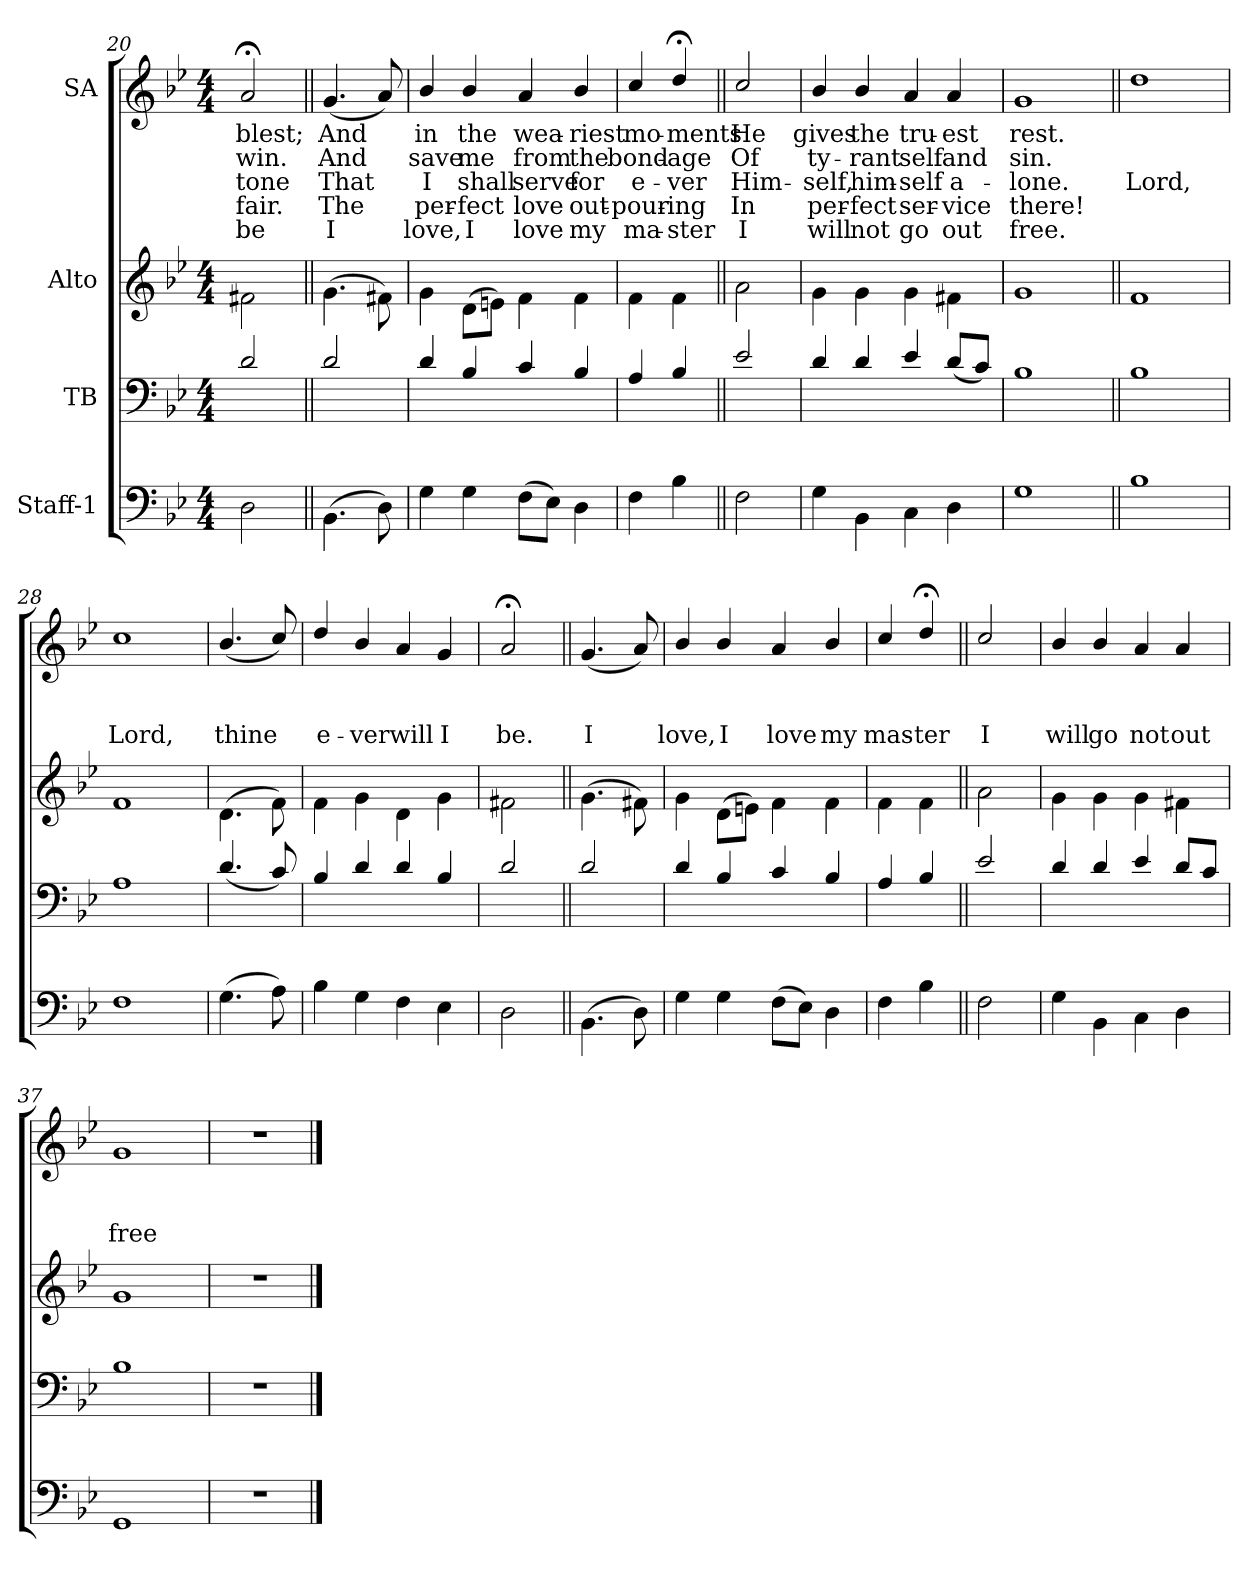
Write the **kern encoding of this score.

**kern	**kern	**kern	**kern	**text	**text	**text	**text	**text
*part4	*part3	*part2	*part1	*part1	*part1	*part1	*part1	*part1
*staff4	*staff3	*staff2	*staff1	*staff1	*staff1	*staff1	*staff1	*staff1
*I"Staff-1	*I"TB	*I"Alto	*I"SA	*	*	*	*	*
*clefF4	*clefF4	*clefG2	*clefG2	*	*	*	*	*
*k[b-e-]	*k[b-e-]	*k[b-e-]	*k[b-e-]	*	*	*	*	*
*B-:	*B-:	*B-:	*B-:	*	*	*	*	*
*M4/4	*M4/4	*M4/4	*M4/4	*	*	*	*	*
=20	=20	=20	=20	=20	=20	=20	=20	=20
!	!	!	!	!LO:LY:b	!LO:LY:b	!LO:LY:b	!LO:LY:b	!LO:LY:b
2D\	2d/	2f#X\	2a;/	blest;	win.	tone	fair.	be
=21||	=21||	=21||	=21||	=21||	=21||	=21||	=21||	=21||
!	!	!	!	!LO:LY:b	!LO:LY:b	!LO:LY:b	!LO:LY:b	!LO:LY:b
(>4.BB-\	2d/	(>4.g\	(<4.g/	And	And	That	The	I
8D\)	.	8f#X\)	8a/)	.	.	.	.	.
!!LO:LB:g=z
=22	=22	=22	=22	=22	=22	=22	=22	=22
!	!	!	!	!LO:LY:b	!LO:LY:b	!LO:LY:b	!LO:LY:b	!LO:LY:b
4G\	4d/	4g\	4b-/	in	save	I	per-	love,
!	!	!	!	!LO:LY:b	!LO:LY:b	!LO:LY:b	!LO:LY:b	!LO:LY:b
4G\	4B-/	(<8d\L	4b-/	the	me	shall	-fect	I
.	.	8en\J)	.	.	.	.	.	.
!	!	!	!	!LO:LY:b	!LO:LY:b	!LO:LY:b	!LO:LY:b	!LO:LY:b
(>8F\L	4c/	4f\	4a/	wea-	from	serve	love	love
8E-\J)	.	.	.	.	.	.	.	.
!	!	!	!	!LO:LY:b	!LO:LY:b	!LO:LY:b	!LO:LY:b	!LO:LY:b
4D\	4B-/	4f\	4b-/	-riest	the	for	out-	my
=23	=23	=23	=23	=23	=23	=23	=23	=23
!	!	!	!	!LO:LY:b	!LO:LY:b	!LO:LY:b	!LO:LY:b	!LO:LY:b
4F\	4A/	4f\	4cc/	mo-	bond-	e-	-pour-	ma-
!	!	!	!	!LO:LY:b	!LO:LY:b	!LO:LY:b	!LO:LY:b	!LO:LY:b
4B-\	4B-/	4f\	4dd;</	-ments	-age	-ver	-ing	-ster
=24||	=24||	=24||	=24||	=24||	=24||	=24||	=24||	=24||
!	!	!	!	!LO:LY:b	!LO:LY:b	!LO:LY:b	!LO:LY:b	!LO:LY:b
2F\	2e-/	2a\	2cc/	He	Of	Him-	In	I
=25	=25	=25	=25	=25	=25	=25	=25	=25
!	!	!	!	!LO:LY:b	!LO:LY:b	!LO:LY:b	!LO:LY:b	!LO:LY:b
4G\	4d/	4g\	4b-/	gives	ty-	-self,	per-	will
!	!	!	!	!LO:LY:b	!LO:LY:b	!LO:LY:b	!LO:LY:b	!LO:LY:b
4BB-\	4d/	4g\	4b-/	the	-rant	him-	-fect	not
!	!	!	!	!LO:LY:b	!LO:LY:b	!LO:LY:b	!LO:LY:b	!LO:LY:b
4C\	4e-/	4g\	4a/	tru-	self	-self	ser-	go
!	!	!	!	!LO:LY:b	!LO:LY:b	!LO:LY:b	!LO:LY:b	!LO:LY:b
4D\	(>8d/L	4f#X\	4a/	-est	and	a-	-vice	out
.	8c/J)	.	.	.	.	.	.	.
=26	=26	=26	=26	=26	=26	=26	=26	=26
!	!	!	!	!LO:LY:b	!LO:LY:b	!LO:LY:b	!LO:LY:b	!LO:LY:b
1G	1B-	1g	1g	rest.	sin.	-lone.	there!	free.
=27||	=27||	=27||	=27||	=27||	=27||	=27||	=27||	=27||
!	!	!	!	!	!	!LO:LY:b	!	!
1B-	1B-	1f	1dd	.	.	Lord,	.	.
=28	=28	=28	=28	=28	=28	=28	=28	=28
!	!	!	!	!	!	!LO:LY:b	!	!
1F	1A	1f	1cc	.	.	Lord,	.	.
=29	=29	=29	=29	=29	=29	=29	=29	=29
!	!	!	!	!	!	!LO:LY:b	!	!
(>4.G\	(<4.d/	(>4.d\	(<4.b-/	.	.	thine	.	.
8A\)	8c/)	8f\)	8cc/)	.	.	.	.	.
!!LO:PB:g=z
=30	=30	=30	=30	=30	=30	=30	=30	=30
!	!	!	!	!	!	!LO:LY:b	!	!
4B-\	4B-/	4f\	4dd/	.	.	e-	.	.
!	!	!	!	!	!	!LO:LY:b	!	!
4G\	4d/	4g\	4b-/	.	.	-ver	.	.
!	!	!	!	!	!	!LO:LY:b	!	!
4F\	4d/	4d\	4a/	.	.	will	.	.
!	!	!	!	!	!	!LO:LY:b	!	!
4E-\	4B-/	4g\	4g/	.	.	I	.	.
=31	=31	=31	=31	=31	=31	=31	=31	=31
!	!	!	!	!	!	!LO:LY:b	!	!
2D\	2d/	2f#X\	2a;/	.	.	be.	.	.
=32||	=32||	=32||	=32||	=32||	=32||	=32||	=32||	=32||
!	!	!	!	!	!	!LO:LY:b	!	!
(>4.BB-\	2d/	(>4.g\	(<4.g/	.	.	I	.	.
8D\)	.	8f#X\)	8a/)	.	.	.	.	.
=33	=33	=33	=33	=33	=33	=33	=33	=33
!	!	!	!	!	!	!LO:LY:b	!	!
4G\	4d/	4g\	4b-/	.	.	love,	.	.
!	!	!	!	!	!	!LO:LY:b	!	!
4G\	4B-/	(<8d\L	4b-/	.	.	I	.	.
.	.	8en\J)	.	.	.	.	.	.
!	!	!	!	!	!	!LO:LY:b	!	!
(>8F\L	4c/	4f\	4a/	.	.	love	.	.
8E-\J)	.	.	.	.	.	.	.	.
!	!	!	!	!	!	!LO:LY:b	!	!
4D\	4B-/	4f\	4b-/	.	.	my	.	.
=34	=34	=34	=34	=34	=34	=34	=34	=34
!	!	!	!	!	!	!LO:LY:b	!	!
4F\	4A/	4f\	4cc/	.	.	mas-	.	.
!	!	!	!	!	!	!LO:LY:b	!	!
4B-\	4B-/	4f\	4dd;</	.	.	-ter	.	.
=35||	=35||	=35||	=35||	=35||	=35||	=35||	=35||	=35||
!	!	!	!	!	!	!LO:LY:b	!	!
2F\	2e-/	2a\	2cc/	.	.	I	.	.
=36	=36	=36	=36	=36	=36	=36	=36	=36
!	!	!	!	!	!	!LO:LY:b	!	!
4G\	4d/	4g\	4b-/	.	.	will	.	.
!	!	!	!	!	!	!LO:LY:b	!	!
4BB-\	4d/	4g\	4b-/	.	.	go	.	.
!	!	!	!	!	!	!LO:LY:b	!	!
4C\	4e-/	4g\	4a/	.	.	not	.	.
!	!	!	!	!	!	!LO:LY:b	!	!
4D\	8d/L	4f#X\	4a/	.	.	out	.	.
.	8c/J	.	.	.	.	.	.	.
=37	=37	=37	=37	=37	=37	=37	=37	=37
!	!	!	!	!	!	!LO:LY:b	!	!
1GG	1B-	1g	1g	.	.	free	.	.
!!LO:LB:g=z
=38	=38	=38	=38	=38	=38	=38	=38	=38
1r	1r	1r	1r	.	.	.	.	.
==	==	==	==	==	==	==	==	==
*-	*-	*-	*-	*-	*-	*-	*-	*-
